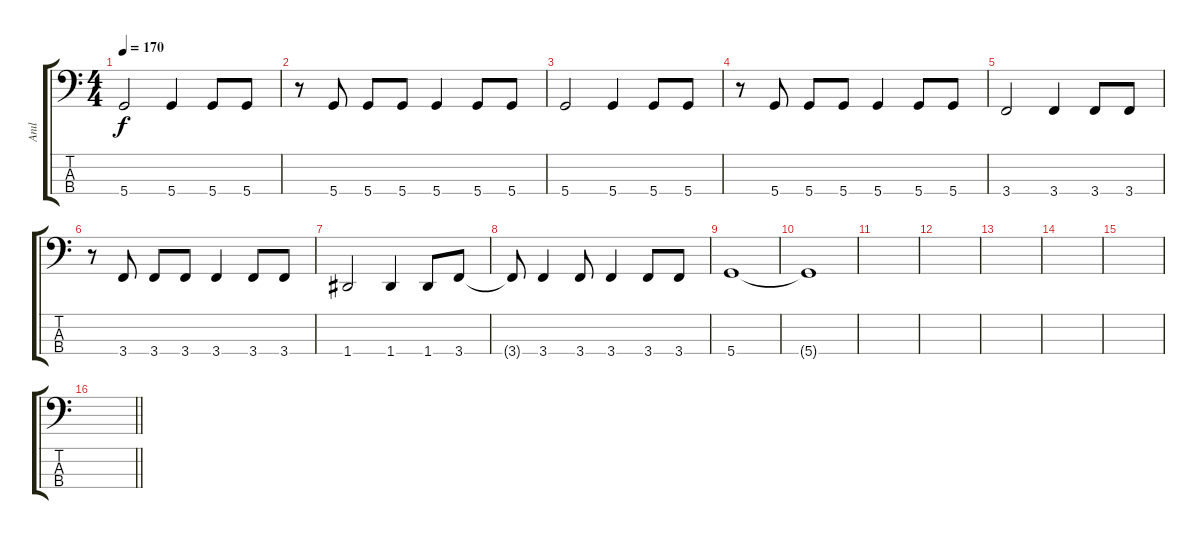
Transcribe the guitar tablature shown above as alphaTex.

\track ("Anıl" "Anıl") {instrument electricbassfinger}
\staff {score tabs}
\tuning (F2 C2 G1 D1) {hide}
\ts (4 4)
\tempo 170
\clef f4
\ks c
5.4.2{dy f} 5.4.4 5.4.8 5.4.8 |
r.8 5.4.8 5.4.8 5.4.8 5.4.4 5.4.8 5.4.8 |
5.4.2 5.4.4 5.4.8 5.4.8 |
r.8 5.4.8 5.4.8 5.4.8 5.4.4 5.4.8 5.4.8 |
3.4.2 3.4.4 3.4.8 3.4.8 |
r.8 3.4.8 3.4.8 3.4.8 3.4.4 3.4.8 3.4.8 |
1.4.2 1.4.4 1.4.8 3.4.8 |
3.4{t}.8 3.4.4 3.4.8 3.4.4 3.4.8 3.4.8 |
5.4.1{volume 0} |
5.4{t}.1 |
|
|
|
|
|
\barLineRight lightlight
